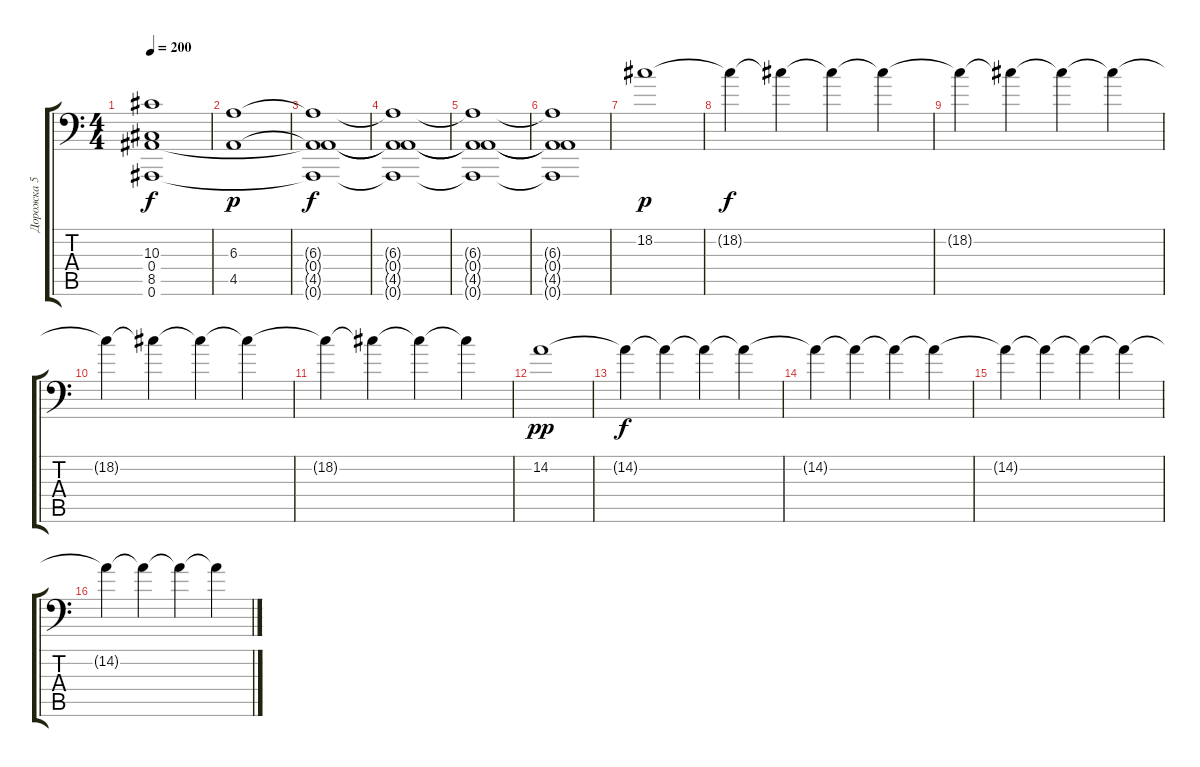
\track ("Дорожка 5" "Дорожка 5") {instrument stringensemble1}
\staff {score tabs}
\tuning (C4 G3 Eb3 Bb2 F2 Bb1) {hide}
\ts (4 4)
\tempo 200
\clef f4
\ks c
(10.3{t} 0.4{t} 8.5{t} 0.6{t}).1{dy f} |
(6.3 4.5).1{dy p} |
(6.3{t} 0.4{t} 4.5{t} 0.6{t}).1{dy f} |
(6.3{t} 0.4{t} 4.5{t} 0.6{t}).1 |
(6.3{t} 0.4{t} 4.5{t} 0.6{t}).1 |
(6.3{t} 0.4{t} 4.5{t} 0.6{t}).1 |
18.2.1{dy p volume 16} |
18.2{t}.4{dy f} 18.2{t}.4 18.2{t}.4 18.2{t}.4 |
18.2{t}.4 18.2{t}.4 18.2{t}.4 18.2{t}.4 |
18.2{t}.4 18.2{t}.4 18.2{t}.4 18.2{t}.4 |
18.2{t}.4 18.2{t}.4 18.2{t}.4 18.2{t}.4 |
14.2.1{dy pp} |
14.2{t}.4{dy f} 14.2{t}.4 14.2{t}.4 14.2{t}.4 |
14.2{t}.4 14.2{t}.4 14.2{t}.4 14.2{t}.4 |
14.2{t}.4 14.2{t}.4 14.2{t}.4 14.2{t}.4 |
14.2{t}.4 14.2{t}.4 14.2{t}.4 14.2{t}.4
